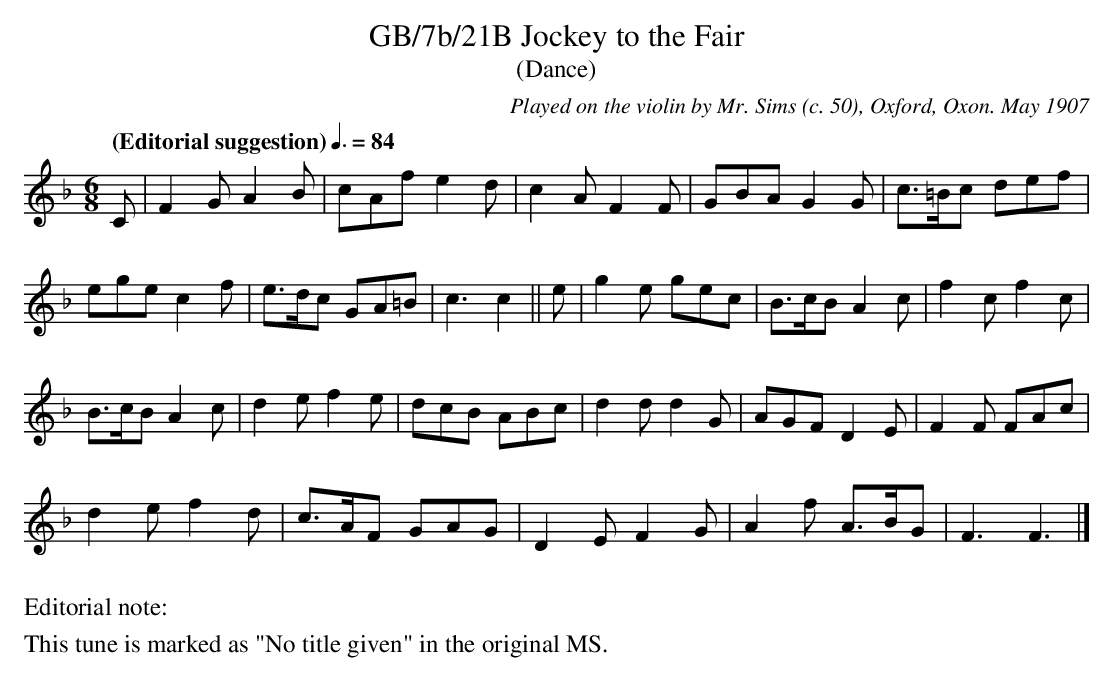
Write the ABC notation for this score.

X:1
T:GB/7b/21B Jockey to the Fair
T:(Dance)
C:Played on the violin by Mr. Sims (c. 50), Oxford, Oxon. May 1907
L:1/8
M:6/8
Q:"(Editorial suggestion)" 3/8=84
K:F
C | F2 G A2 B | cAf e2 d | c2 A F2 F | GBA G2 G | c>=Bc def |
ege c2 f | e>dc GA=B | c3 c2 || e |g2 e gec | B>cB A2 c | f2 c f2 c |
B>cB A2 c | d2 e f2 e | dcB ABc | d2 d d2 G | AGF D2 E | F2 F FAc |
d2 e f2 d | c>AF GAG | D2 E F2 G | A2 f A>BG | F3 F3 |]
